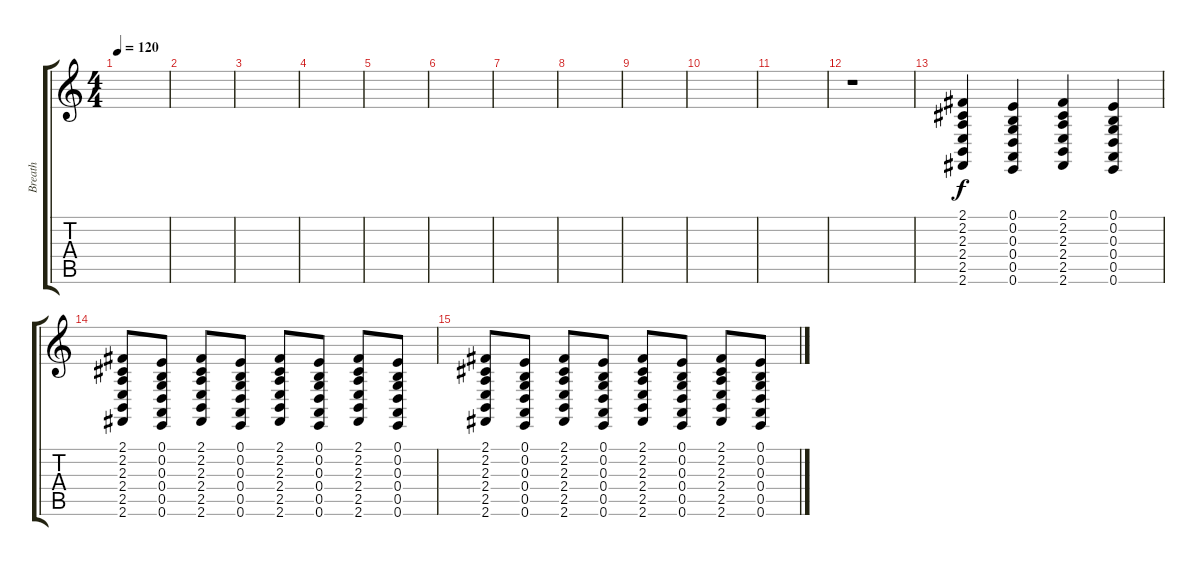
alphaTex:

\track ("Breath" "Breath") {instrument breathnoise}
\staff {score tabs}
\tuning (E4 B3 G3 D3 A2 E2) {hide}
\ts (4 4)
\tempo 120
\clef g2
\ks c
|
|
|
|
|
|
|
|
|
|
|
r.1 |
(2.1 2.2 2.3 2.4 2.5 2.6).4 (0.1 0.2 0.3 0.4 0.5 0.6).4 (2.1 2.2 2.3 2.4 2.5 2.6).4 (0.1 0.2 0.3 0.4 0.5 0.6).4 |
(2.1 2.2 2.3 2.4 2.5 2.6).8 (0.1 0.2 0.3 0.4 0.5 0.6).8 (2.1 2.2 2.3 2.4 2.5 2.6).8 (0.1 0.2 0.3 0.4 0.5 0.6).8 (2.1 2.2 2.3 2.4 2.5 2.6).8 (0.1 0.2 0.3 0.4 0.5 0.6).8 (2.1 2.2 2.3 2.4 2.5 2.6).8 (0.1 0.2 0.3 0.4 0.5 0.6).8 |
(2.1 2.2 2.3 2.4 2.5 2.6).8 (0.1 0.2 0.3 0.4 0.5 0.6).8 (2.1 2.2 2.3 2.4 2.5 2.6).8 (0.1 0.2 0.3 0.4 0.5 0.6).8 (2.1 2.2 2.3 2.4 2.5 2.6).8 (0.1 0.2 0.3 0.4 0.5 0.6).8 (2.1 2.2 2.3 2.4 2.5 2.6).8 (0.1 0.2 0.3 0.4 0.5 0.6).8
